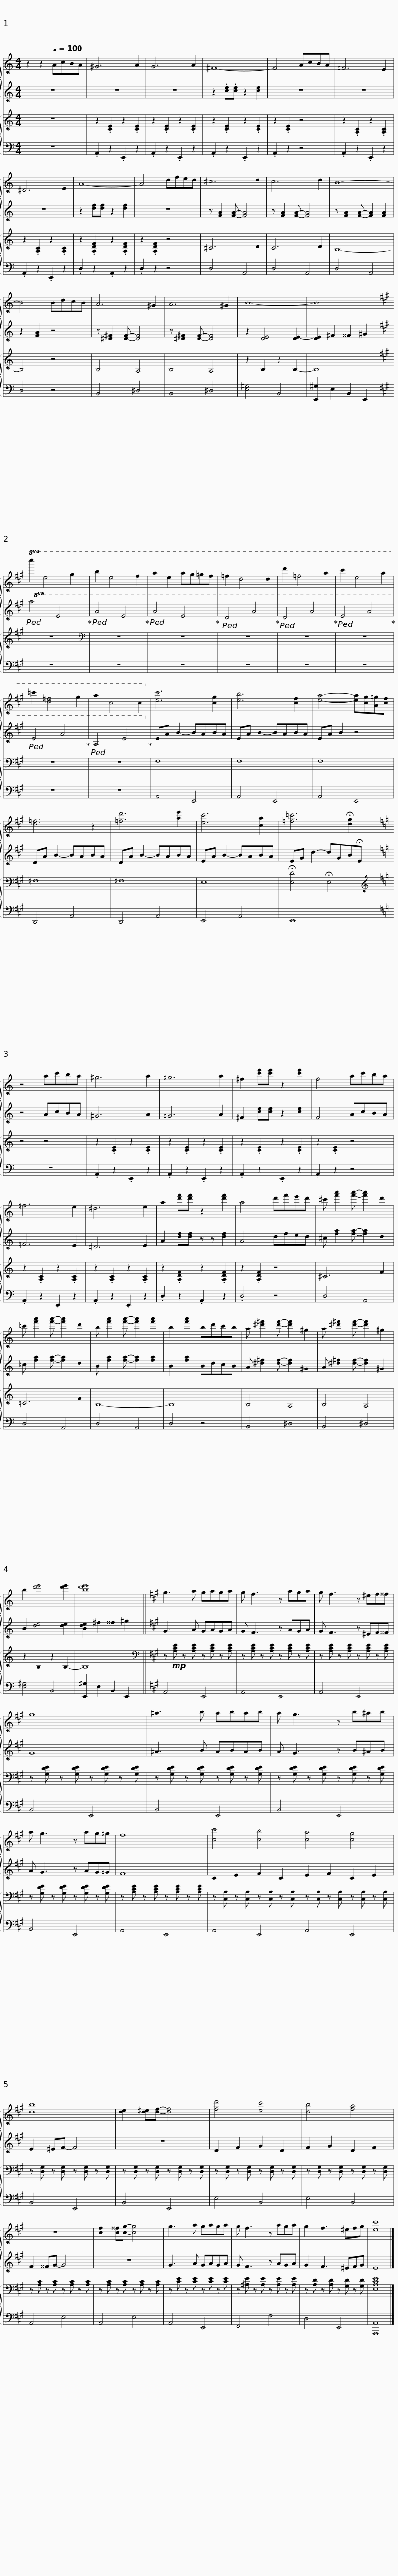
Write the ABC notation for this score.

X:1
%%score { 1 | 2 } { 3 | 4 }
L:1/8
M:4/4
I:linebreak $
K:C
V:1 treble
V:2 treble
V:3 treble
V:4 bass
V:1
 z2 z2[Q:1/4=100] AcBA | ^G6 A2 | G6 A2 | ^F8- | F4 AcBA | %5
 =F6 E2 | ^D6 E2 |$ A8- | A4 dfed | ^c6 d2 | %10
 c6 d2 | B8- | B4 BdcB |$ A6 ^G2 | A6 ^G2 | %15
 B8- | B8 |[K:A]!8va(! c''2 e'4 g'2 | b'2 e'4 f'2 |$ a'2- e'2 a'g'=g'f' | %20
 =f'2 d'4 d'2 | d''2 =f'4 a'2 | c''2 e'4 a'2 | =c''2 [d'=f']4 g'2 | a'2 c'4 c'2!8va)! | %25
 [ec']6 [cg]2 |$ [eb]6 [cf]2 | [ea]4- [ea][cg][A=g][cf] | [d=f]6 z2 | [=fd']6 [ae']2 | %30
 [ec']6 [ca]2 |$ [=f=c']6 !fermata![dg]2 |[K:C] z4 ac'ba | ^g6 a2 | =g6 a2 | %35
 ^f2- [c'e'][c'e'] z2 [c'e']2 | f4 ac'ba |$ =f6 e2 | ^d6 e2 | a2- [d'f'][d'f'] z2 [d'f']2 | %40
 a4 d'f'e'd' | ^c' [f'a']2 [f'a']- [f'a']2 d'2 | =c' [f'a']2 [f'a']- [f'a']2 d'2 |$ b [f'a']2 [f'a']- [f'a']2 [f'a']2 | b2 [f'a']2 bd'c'b | %45
 a [^d'^f']2 [d'f']- [d'f']2 ^g2 | a [^d'^f']2 [d'f']- [d'f']2 ^g2 | b2- [d'e']4 [d'e']2 |$ [bd'e']8 ||[K:A] g3 a gaga | %50
 g f3 z aga | g f3 z ^ef^^f |$ g8 | ^a3 b abab | a g3 z b^ab | %55
 a g3 z ag=g |$ f8 | [cc']4 [cb]4 | [ca]4 [cg]4 | [db]8 | %60
 [de]2 [d^e][df]- [df]4 |$ [fd']4 [ec']4 | [db]4 [fa]4 | z8 | [cf]2 [c^^f][cg]- [cg]4 | %65
 g3 a gaga |$ g f3 z aga | g2 f3 ^efg | [ec']8 |] %69
V:2
 z8 | z8 | z8 | z2 .[ce].[ce] z2 [ce]2 | z8 | %5
 z8 | z8 |$ z2 [df][df] z2 [df]2 | z8 | z [FA]2 [FA]- [FA]4 | %10
 z [FA]2 [FA]- [FA]4 | z [FA]2 [FA]- [FA]2 [FA]2 | z2 [FA]2 z4 |$ z [^D^F]2 [DF]- [DF]4 | z [^D^F]2 [DF]- [DF]4 | %15
 z2 [DE]4 [DE-]2 | [DE]2 ^F2 ^^F2 ^G2 |[K:A]!8va(!!ped! a4 e4!ped-up! |!ped! a4 e4!ped-up! |$!ped! a4 e4!ped-up! | %20
!ped! d4 a4!ped-up! |!ped! d4 a4!ped-up! |!ped! e4 a4!ped-up! |!ped! e4 a4!ped-up! |!ped! A4 e4!8va)!!ped-up! | %25
 EA B2- BABA |$ EA B2- BABA | EA B2 z4 | DA B2- BABA | DA B2- BABA | %30
 EA B2- BABA |$ EG d2- dGB!fermata!E |[K:C] z4 AcBA | ^G6 A2 | =G6 A2 | %35
 ^F2- [ce][ce] z2 [ce]2 | F4 AcBA |$ =F6 E2 | ^D6 E2 | A2- [df][df] z z [df]2 | %40
 A4 dfed | ^c [fa]2 [fa]- [fa]2 d2 | =c [fa]2 [fa]- [fa]2 d2 |$ B [fa]2 [fa]- [fa]2 [fa]2 | B2 [fa]2 BdcB | %45
 A [^d^f]2 [df]- [df]2 ^G2 | A [^d^f]2 [df]- [df]2 ^G2 | B2- [de]4 [de]2 |$ [Bde]2 ^f2 ^^f2 ^g2 ||[K:A] G3 A GAGA | %50
 G F3 z AGA | G F3 z ^EF^^F |$ G8 | ^A3 B ABAB | A G3 z B^AB | %55
 A G3 z AG=G |$ F8 | C2 E2 F2 C2 | E2 F2 C2 E2 | E2 ^EF- F4 | %60
 z8 |$ D2 F2 G2 D2 | F2 G2 D2 F2 | F2 ^^FG- G4 | z8 | %65
 G3 A GAGA |$ G F3 z AGA | G2 F3 ^EFG | E8 |] %69
V:3
 z8 | z2 .[CE]2 z2 .[CE]2 | z2 .[CE]2 z2 .[CE]2 | z2 .[CE]2 z2 .[CE]2 | z2 .[CE]2 z4 | %5
 z2 .[A,C]2 z2 .[A,C]2 | z2 .[A,C]2 z2 .[A,C]2 |$ z2 .[A,DF]2 z2 .[A,DF]2 | z2 .[A,DF]2 z4 | ^C6 D2 | %10
 C6 D2 | B,8- | B,4 z4 |$ B,4 A,4 | B,4 A,4 | %15
 z2 B,2 z2 B,2- | B,8 |[K:A] z8 |[K:bass] z8 |$ z8 | %20
 z8 | z8 | z8 | z8 | z8 | %25
 F,8 |$ F,8 | F,8 | =F,8 | =F,8 | %30
 E,8 |$ !fermata![E,D]4 !fermata!E,4 |[K:C][K:treble] z4 z4 | z2 .[CE]2 z2 .[CE]2 | z2 .[CE]2 z2 .[CE]2 | %35
 z2 .[CE]2 z2 .[CE]2 | z2 .[CE]2 z4 |$ z2 .[A,C]2 z2 .[A,C]2 | z2 .[A,C]2 z2 .[A,C]2 | z2 .[A,DF]2 z2 .[A,DF]2 | %40
 z2 .[A,DF]2 z4 | ^C6 F2 | =C6 F2 |$ B,8- | B,8 | %45
 B,4 A,4 | B,4 A,4 | z2 B,2 z2 B,2- |$ B,8 ||[K:A][K:bass] z!mp! [A,CE] z [A,CE] z [A,CE] z [A,CE] | %50
 z [A,CE] z [A,CE] z [A,CE] z [A,CE] | z [A,CE] z [A,CE] z [A,CE] z [A,CE] |$ z [G,DE] z [G,DE] z [G,DE] z [G,DE] | z [G,DE] z [G,DE] z [G,DE] z [G,DE] | z [G,DE] z [G,DE] z [G,DE] z [G,DE] | %55
 z [G,DE] z [G,DE] z [G,DE] z [G,DE] |$ z [A,CE] z [A,CE] z [A,CE] z [A,CE] | z [C,A,] z [C,A,] z [C,A,] z [C,A,] | z [C,A,] z [C,A,] z [C,A,] z [C,A,] | z [D,G,] z [D,G,] z [D,G,] z [D,G,] | %60
 z [D,G,] z [D,G,] z [D,G,] z [D,G,] |$ z [D,G,] z [D,G,] z [D,G,] z [D,G,] | z [D,G,] z [D,G,] z [D,G,] z [D,G,] | z [A,C] z [A,C] z [A,C] z [A,C] | z [A,C] z [A,C] z [A,C] z [A,C] | %65
 z [CE] z [CE] z [CE] z [CE] |$ z [^A,E] z [A,E] z [A,E] z [A,E] | z [A,D] z [A,D] z [G,D] z [G,D] | [E,A,CE]8 |] %69
V:4
 z8 | .A,,2 z2 .E,,2 z2 | .A,,2 z2 .E,,2 z2 | .A,,2 z2 .E,,2 z2 | .A,,2 z2 z4 | %5
 .A,,2 z2 .E,,2 z2 | .A,,2 z2 .E,,2 z2 |$ .D,2 z2 .A,,2 z2 | .D,2 z2 z4 | D,4 A,,4 | %10
 D,4 A,,4 | D,4 A,,4 | D,4 z4 |$ B,,4 ^D,4 | B,,4 ^D,4 | %15
 [E,^G,]4 B,,4 | [E,,^G,]2 E,2 B,,2 E,,2 |[K:A] z8 | z8 |$ z8 | %20
 z8 | z8 | z8 | z8 | z8 | %25
 A,,4 E,,4 |$ A,,4 E,,4 | A,,4 E,,4 | D,,4 A,,4 | D,,4 A,,4 | %30
 E,,4 A,,4 |$ E,,8 |[K:C] z8 | .A,,2 z2 .E,,2 z2 | .A,,2 z2 .E,,2 z2 | %35
 .A,,2 z2 .E,,2 z2 | .A,,2 z2 z4 |$ .A,,2 z2 .E,,2 z2 | .A,,2 z2 .E,,2 z2 | .D,2 z2 .A,,2 z2 | %40
 .D,4 z4 | D,4 A,,4 | D,4 A,,4 |$ D,4 A,,4 | D,4 z4 | %45
 B,,4 ^D,4 | B,,4 ^D,4 | [E,^G,]4 B,,4 |$ [E,,^G,]2 E,2 B,,2 E,,2 ||[K:A] A,,4 E,,4 | %50
 A,,4 E,,4 | A,,4 E,,4 |$ B,,4 E,,4 | B,,4 E,,4 | B,,4 E,,4 | %55
 B,,4 E,,4 |$ A,,4 E,,4 | A,,4 E,,4 | A,,4 E,,4 | B,,4 E,,4 | %60
 B,,4 E,,4 |$ E,4 B,,4 | E,4 B,,4 | A,,4 E,4 | A,,4 E,4 | %65
 A,,4 E,,4 |$ F,,4 F,4 | D,4 E,,4 | [A,,,A,,]8 |] %69
